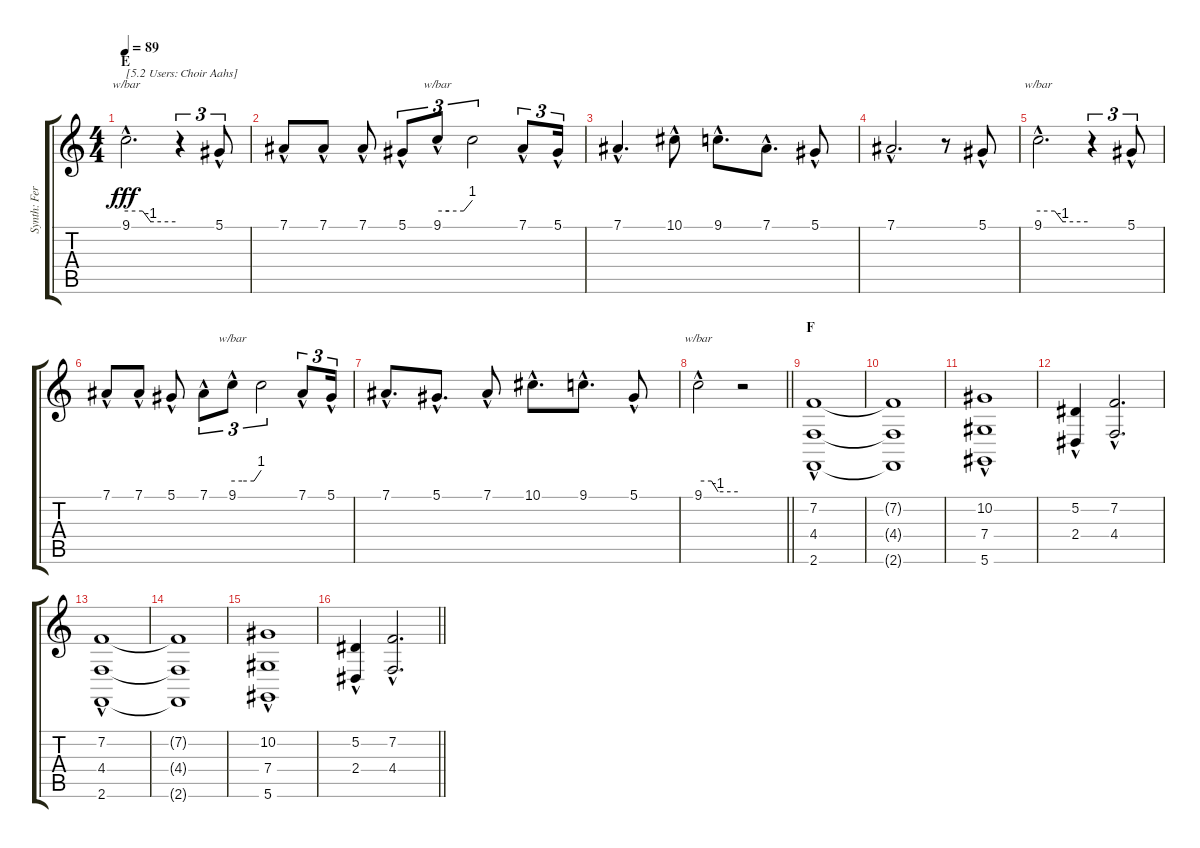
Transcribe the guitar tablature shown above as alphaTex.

\track ("Synth: Ferdy" "Synth: Fer") {instrument choiraahs}
\staff {score tabs}
\tuning (Eb4 Bb3 Gb3 Db3 Ab2 Eb2) {hide}
\ts (4 4)
\section ("" "E")
\tempo 89
\clef g2
\ks c
9.1{hac}.2{d tbe (custom default 0 0 20 0 30 -4 60 -4) txt "[5.2 Users: Choir Aahs]" dy fff volume 11 instrument choiraahs} r.4{tu (3 2)} 5.1{hac}.8{tu (3 2)} |
7.1{hac}.8 7.1{hac}.8 7.1{hac}.8 5.1{hac}.8{tu (3 2)} 9.1{hac}.8{tu (3 2) tbe (custom default 0 0 20 0 45 0 60 4)} 9.1{t}.2{tu (3 2)} 7.1{hac}.8{tu (3 2)} 5.1{hac}.16{tu (3 2)} |
7.1{hac}.4{d} 10.1{hac}.8 9.1{hac}.8{d} 7.1{hac}.8{d} 5.1{hac}.8 |
7.1{hac}.2{d} r.8 5.1{hac}.8 |
9.1{hac}.2{d tbe (custom default 0 0 20 0 30 -4 60 -4)} r.4{tu (3 2)} 5.1{hac}.8{tu (3 2)} |
7.1{hac}.8 7.1{hac}.8 5.1{hac}.8 7.1{hac}.8{tu (3 2)} 9.1{hac}.8{tu (3 2) tbe (custom default 0 0 20 0 45 0 60 4)} 9.1{t}.2{tu (3 2)} 7.1{hac}.8{tu (3 2)} 5.1{hac}.16{tu (3 2)} |
7.1{hac}.8{d} 5.1{hac}.8{d} 7.1{hac}.8 10.1{hac}.8{d} 9.1{hac}.8{d} 5.1{hac}.8 |
\barLineRight lightlight
9.1{hac}.2{tbe (custom default 0 0 20 0 30 -4 60 -4)} r.2 |
\section ("" "F")
(7.2{hac} 4.4{hac} 2.6{hac}).1{volume 8} |
(7.2{t} 4.4{t} 2.6{t}).1 |
(10.2{hac} 7.4{hac} 5.6{hac}).1 |
(5.2{hac} 2.4{hac}).4 (7.2{hac} 4.4{hac}).2{d} |
(7.2{hac} 4.4{hac} 2.6{hac}).1 |
(7.2{t} 4.4{t} 2.6{t}).1 |
(10.2{hac} 7.4{hac} 5.6{hac}).1 |
\barLineRight lightlight
(5.2{hac} 2.4{hac}).4 (7.2{hac} 4.4{hac}).2{d}
